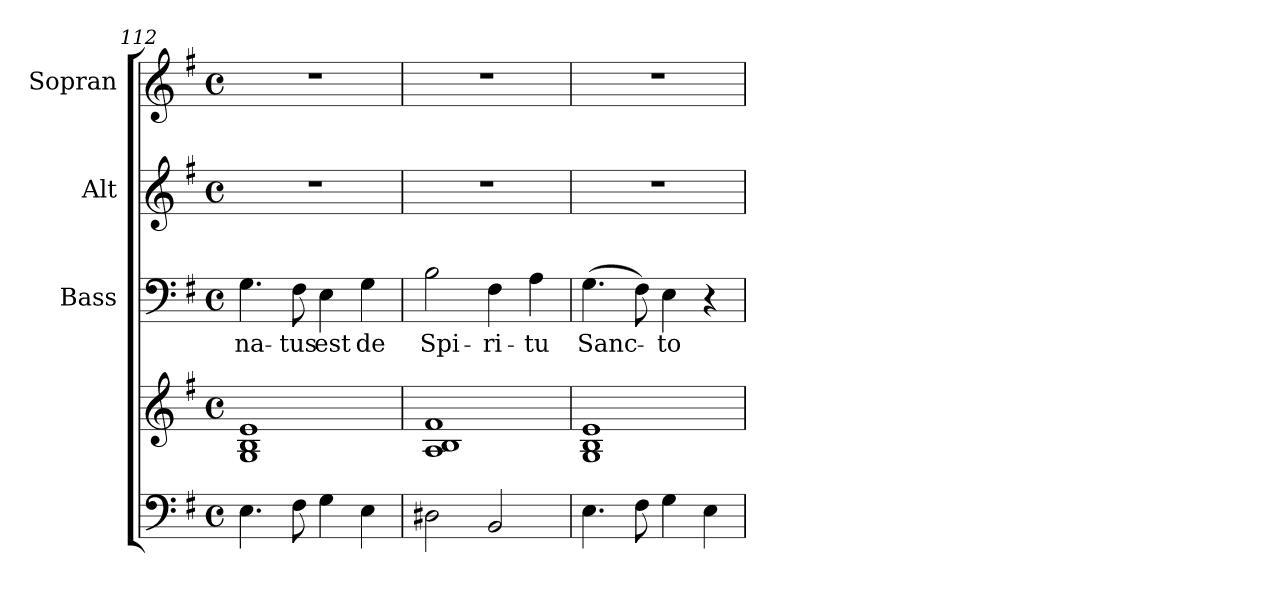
**kern	**kern	**kern	**text	**kern	**kern
*part4	*part4	*part3	*part3	*part2	*part1
*staff5	*staff4	*staff3	*staff3	*staff2	*staff1
*	*	*I"Bass	*	*I"Alt	*I"Sopran
*	*	*I'B.	*	*I'A.	*I'S.
*clefF4	*clefG2	*clefF4	*	*clefG2	*clefG2
*k[f#]	*k[f#]	*k[f#]	*	*k[f#]	*k[f#]
*G:	*G:	*G:	*	*G:	*G:
*M4/4	*M4/4	*M4/4	*	*M4/4	*M4/4
*met(c)	*met(c)	*met(c)	*	*met(c)	*met(c)
=112	=112	=112	=112	=112	=112
!	!	!	!LO:LY:b	!	!
4.E\	1G 1B 1e	4.G\	-na-	1r	1r
!	!	!	!LO:LY:b	!	!
8F#\	.	8F#\	-tus	.	.
!	!	!	!LO:LY:b	!	!
4G\	.	4E\	est	.	.
!	!	!	!LO:LY:b	!	!
4E\	.	4G\	de	.	.
=113	=113	=113	=113	=113	=113
!	!	!	!LO:LY:b	!	!
2D#X\	1A 1B 1f#	2B\	Spi-	1r	1r
!	!	!	!LO:LY:b	!	!
2BB/	.	4F#\	-ri-	.	.
!	!	!	!LO:LY:b	!	!
.	.	4A\	-tu	.	.
=114	=114	=114	=114	=114	=114
!	!	!	!LO:LY:b	!	!
4.E\	1G 1B 1e	(>4.G\	Sanc-	1r	1r
8F#\	.	8F#\)	.	.	.
!	!	!	!LO:LY:b	!	!
4G\	.	4E\	-to	.	.
4E\	.	4r	.	.	.
=	=	=	=	=	=
*-	*-	*-	*-	*-	*-
